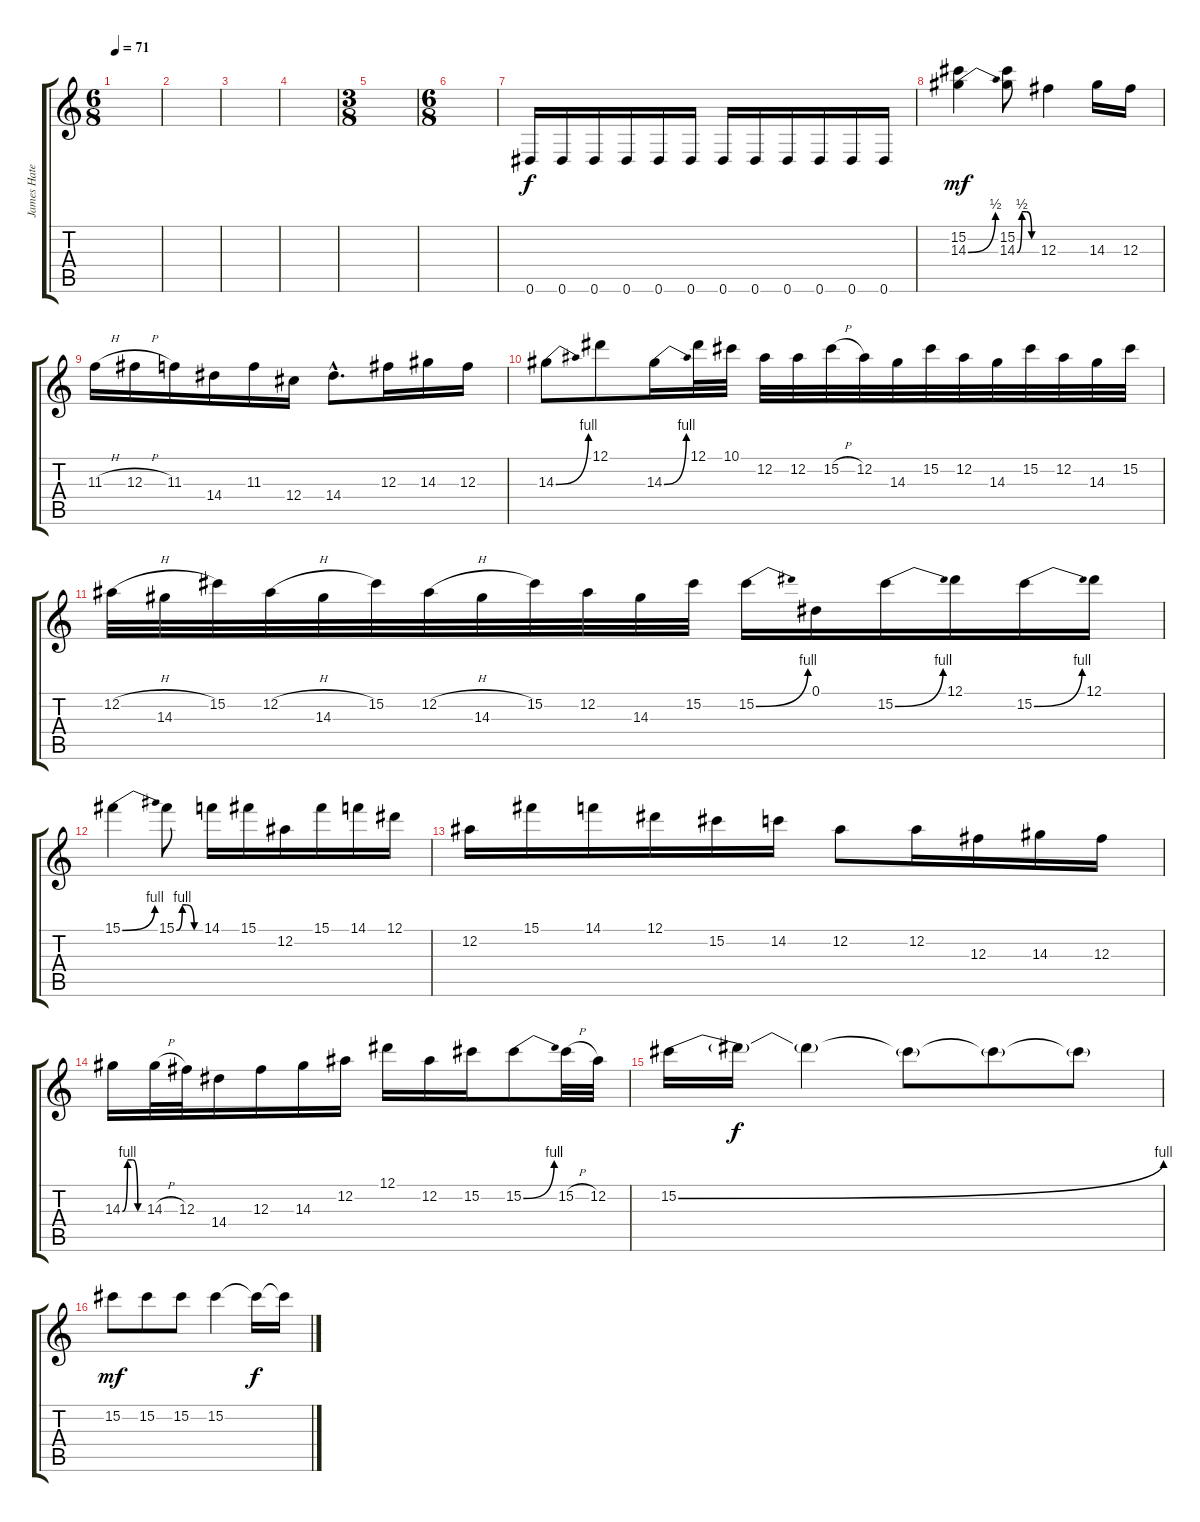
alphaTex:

\track ("James Hatefild - Distortion" "James Hate") {instrument distortionguitar}
\staff {score tabs}
\tuning (Eb4 Bb3 Gb3 Db3 Ab2 Eb2) {hide}
\ts (6 8)
\tempo 71
\clef g2
\ks c
|
|
|
|
\ts (3 8)
|
\ts (6 8)
|
0.6.16 0.6.16 0.6.16 0.6.16 0.6.16 0.6.16 0.6.16 0.6.16 0.6.16 0.6.16 0.6.16 0.6.16 |
(15.2 14.3{be (bend 0 0 60 2)}).4{dy mf} (15.2 14.3{be (custom 0 0 15 2 30 2 45 0 60 0)}).8 12.3.4 14.3.16 12.3.16 |
11.3{h}.16 12.3{h}.16 11.3.16 14.4.16 11.3.16 12.4.16 14.4{hac}.8{d} 12.3.16 14.3.16 12.3.16 |
14.3{be (bend 0 0 60 4)}.8 12.1.8 14.3{be (bend 0 0 60 4)}.16 12.1.32 10.1.32 12.2.32 12.2.32 15.2{h}.32 12.2.32 14.3.32 15.2.32 12.2.32 14.3.32 15.2.32 12.2.32 14.3.32 15.2.32 |
12.2{h}.32 14.3.32 15.2.32 12.2{h}.32 14.3.32 15.2.32 12.2{h}.32 14.3.32 15.2.32 12.2.32 14.3.32 15.2.32 15.2{be (bend 0 0 60 4)}.16 0.1.16 15.2{be (bend 0 0 60 4)}.16 12.1.16 15.2{be (bend 0 0 60 4)}.16 12.1.16 |
15.1{be (bend 0 0 60 4)}.4 15.1{be (custom 0 0 15 4 25 4 45 0 60 0)}.8 14.1.16 15.1.16 12.2.16 15.1.16 14.1.16 12.1.16 |
12.2.16 15.1.16 14.1.16 12.1.16 15.2.16 14.2.16 12.2.8 12.2.16 12.3.16 14.3.16 12.3.16 |
14.3{be (custom 0 0 15 4 30 4 45 0 60 0)}.16 14.3{h}.32 12.3.32 14.4.16 12.3.16 14.3.16 12.2.16 12.1.16 12.2.16 15.2.16 15.2{be (bend 0 0 60 4)}.8 15.2{h}.32 12.2.32 |
15.2{be (bend 0 0 60 4)}.16 15.2{t}.16{dy f} 15.2{t}.4 15.2{t}.8 15.2{t}.8 15.2{t}.8 |
15.2.8{dy mf} 15.2.8 15.2.8 15.2.4 15.2{t}.16{dy f} 15.2{t}.16
